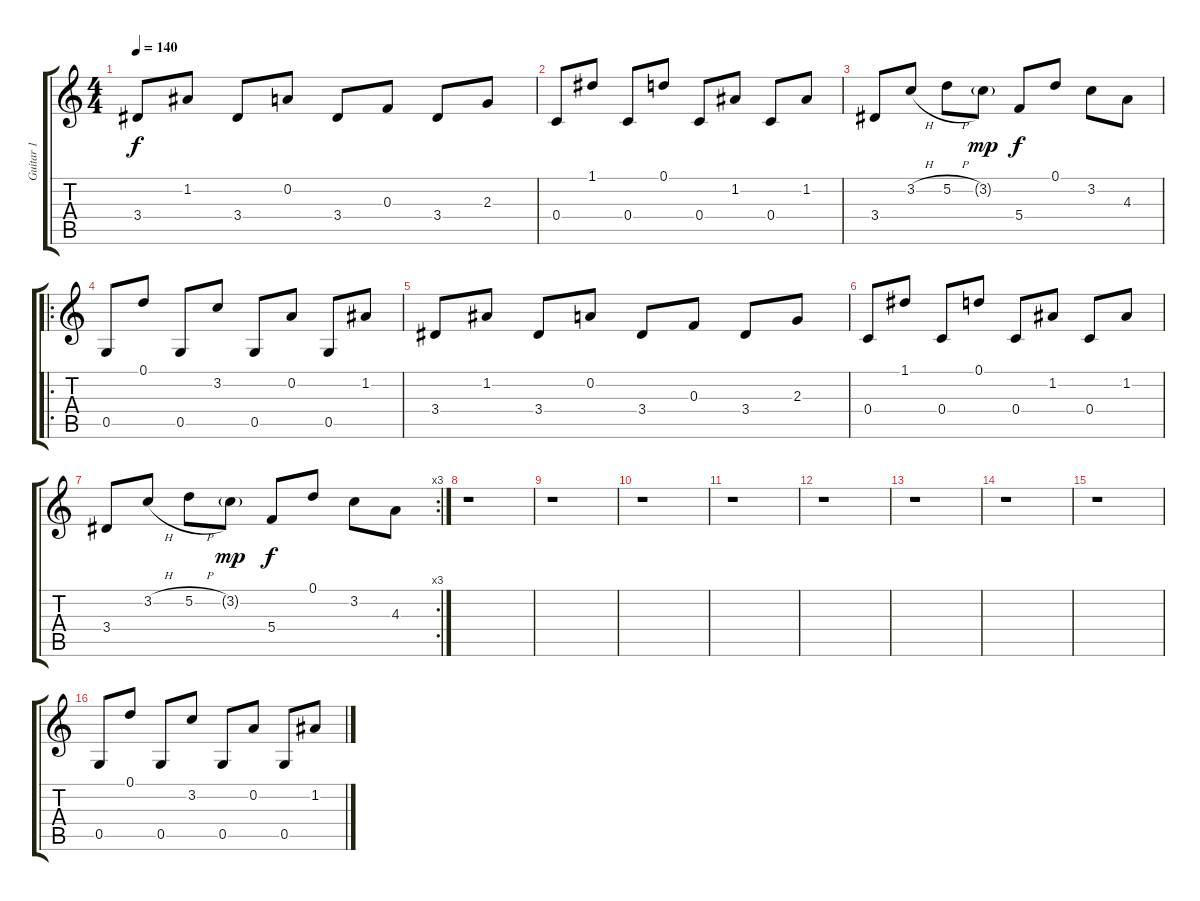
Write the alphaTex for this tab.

\track ("Guitar 1" "Guitar 1") {instrument distortionguitar}
\staff {score tabs}
\tuning (D4 A3 F3 C3 G2 D2) {hide}
\ts (4 4)
\tempo 140
\clef g2
\ks c
3.4.8{dy f} 1.2.8 3.4.8 0.2.8 3.4.8 0.3.8 3.4.8 2.3.8 |
0.4.8 1.1.8 0.4.8 0.1.8 0.4.8 1.2.8 0.4.8 1.2.8 |
3.4.8 3.2{h}.8 5.2{h}.8 3.2{g}.8{dy mp} 5.4.8{dy f} 0.1.8 3.2.8 4.3.8 |
\ro
0.5.8{instrument acousticguitarsteel} 0.1.8 0.5.8 3.2.8 0.5.8 0.2.8 0.5.8 1.2.8 |
3.4.8 1.2.8 3.4.8 0.2.8 3.4.8 0.3.8 3.4.8 2.3.8 |
0.4.8 1.1.8 0.4.8 0.1.8 0.4.8 1.2.8 0.4.8 1.2.8 |
\rc 3
3.4.8 3.2{h}.8 5.2{h}.8 3.2{g}.8{dy mp} 5.4.8{dy f} 0.1.8 3.2.8 4.3.8 |
r.1 |
r.1 |
r.1 |
r.1 |
r.1 |
r.1 |
r.1 |
r.1 |
0.5.8{instrument distortionguitar} 0.1.8 0.5.8 3.2.8 0.5.8 0.2.8 0.5.8 1.2.8
